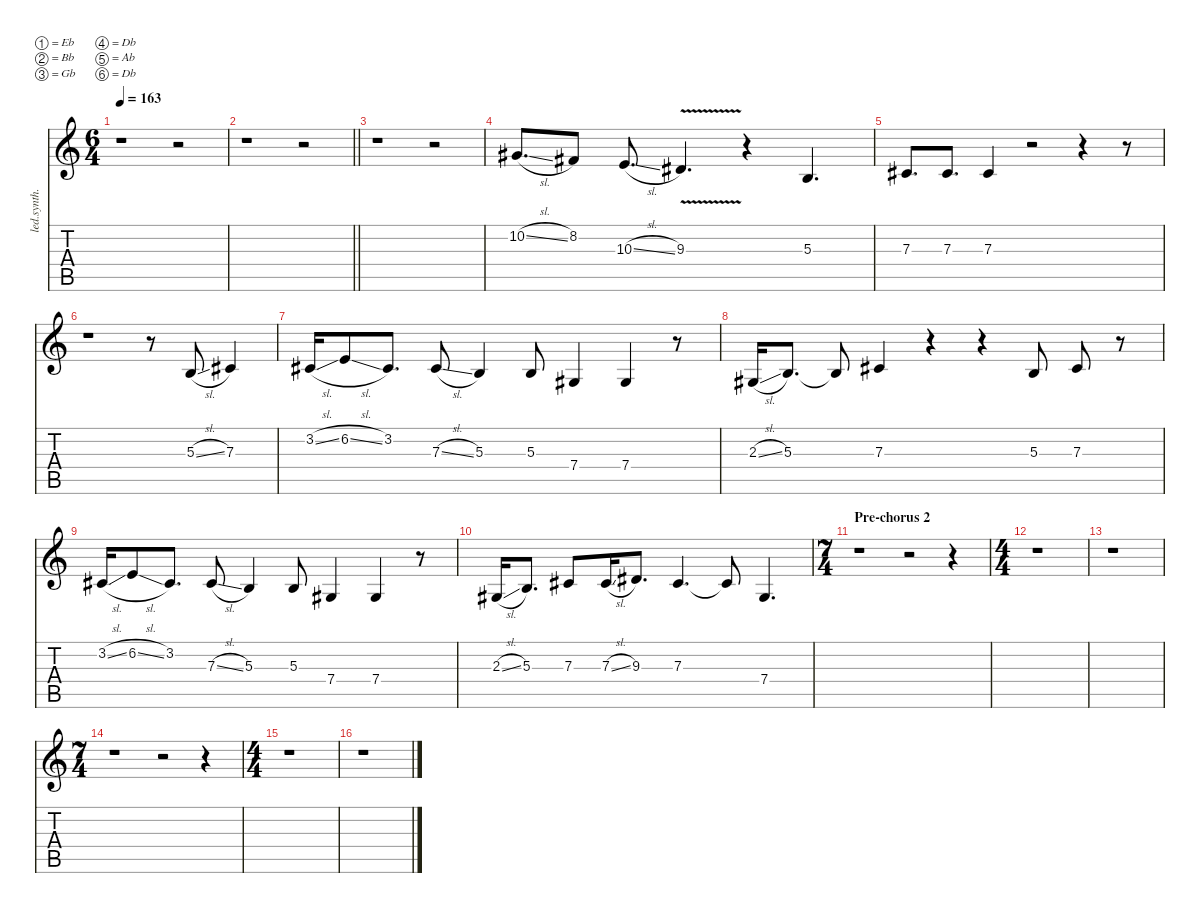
\defaultSystemsLayout 4
\hideDynamics
\bracketExtendMode nobrackets
\otherSystemsTrackNameOrientation horizontal
\track ("Backing vocals" "led.synth.") {instrument lead6voice}
\staff {score tabs}
\tuning (Eb4 Bb3 Gb3 Db3 Ab2 Db2)
\ts (6 4)
\tempo 163
\clef g2
\ks c
r.1{dy f} r.2 |
\barLineRight lightlight
r.1 r.2 |
\section ("" "")
r.1 r.2 |
10.2{sl acc #}.8{d} 8.2{acc #}.8 10.3{sl}.8{d} 9.3{v acc #}.4{d} r.4 5.3.4{d} |
7.3{acc #}.8{d} 7.3{acc #}.8{d} 7.3{acc #}.4 r.2 r.4 r.8 |
r.1 r.8 5.3{sl}.8 7.3{acc #}.4 |
3.2{sl acc #}.16 6.2{sl}.8 3.2{acc #}.8{d} 7.3{sl acc #}.8 5.3.4 5.3.8 7.4{acc #}.4 7.4{acc #}.4 r.8 |
2.3{sl acc #}.16 5.3.8{d} 5.3{t}.8 7.3{acc #}.4 r.4 r.4 5.3.8 7.3{acc #}.8 r.8 |
3.2{sl acc #}.16 6.2{sl}.8 3.2{acc #}.8{d} 7.3{sl acc #}.8 5.3.4 5.3.8 7.4{acc #}.4 7.4{acc #}.4 r.8 |
2.3{sl acc #}.16 5.3.8{d} 7.3{acc #}.8 7.3{sl acc #}.16 9.3{acc #}.8{d} 7.3{acc #}.4{d} 7.3{t acc #}.8 7.4{acc #}.4{d} |
\ts (7 4)
\beaming (8 6 6 2)
\section ("" "Pre-chorus 2")
r.1 r.2 r.4 |
\ts (4 4)
\beaming (8 6 6)
r.1 |
r.1 |
\ts (7 4)
\beaming (8 6 6 2)
r.1 r.2 r.4 |
\ts (4 4)
\beaming (8 6 6)
r.1 |
r.1
